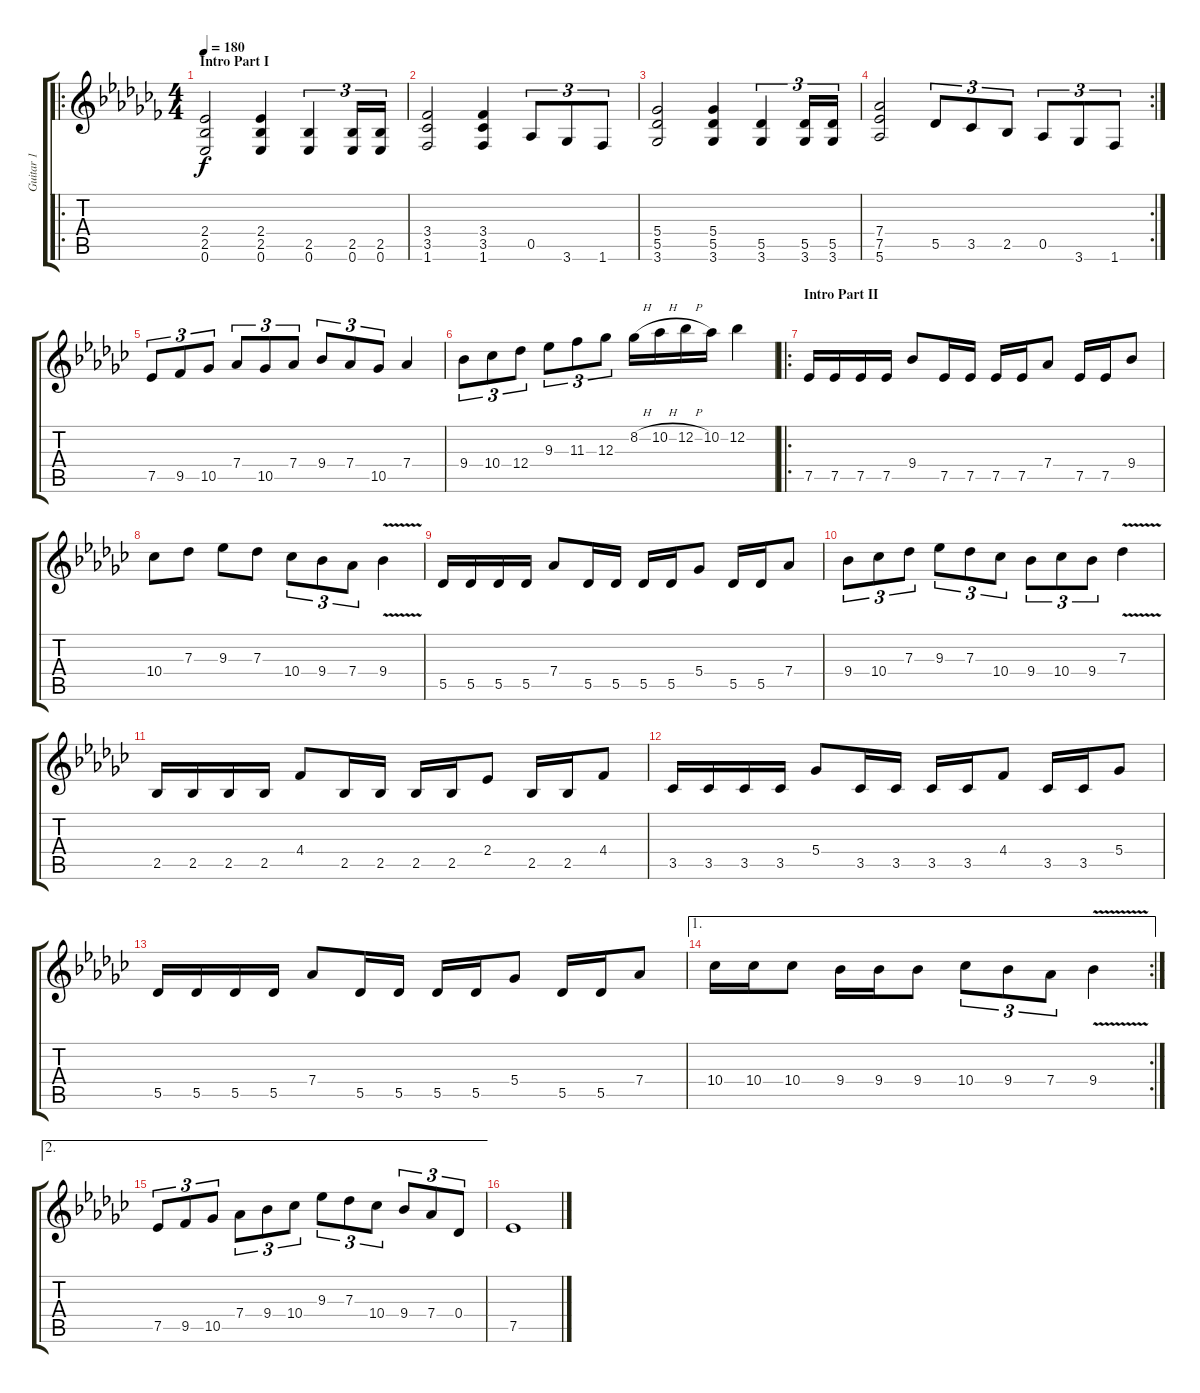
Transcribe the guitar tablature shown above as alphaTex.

\track ("Guitar 1" "Guitar 1") {instrument distortionguitar}
\staff {score tabs}
\tuning (Eb4 Bb3 Gb3 Db3 Ab2 Eb2) {hide}
\ro
\ts (4 4)
\section ("" "Intro Part I")
\tempo 180
\clef g2
\ks abminor
(2.4 2.5 0.6).2{dy f instrument distortionguitar} (2.4 2.5 0.6).4 (2.5 0.6).4{tu (3 2)} (2.5 0.6).16{tu (3 2)} (2.5 0.6).16{tu (3 2)} |
(3.4 3.5 1.6).2 (3.4 3.5 1.6).4 0.5.8{tu (3 2)} 3.6.8{tu (3 2)} 1.6.8{tu (3 2)} |
(5.4 5.5 3.6).2 (5.4 5.5 3.6).4 (5.5 3.6).4{tu (3 2)} (5.5 3.6).16{tu (3 2)} (5.5 3.6).16{tu (3 2)} |
\rc 2
(7.4 7.5 5.6).2 5.5.8{tu (3 2)} 3.5.8{tu (3 2)} 2.5.8{tu (3 2)} 0.5.8{tu (3 2)} 3.6.8{tu (3 2)} 1.6.8{tu (3 2)} |
\ks ebminor
7.5.8{tu (3 2)} 9.5.8{tu (3 2)} 10.5.8{tu (3 2)} 7.4.8{tu (3 2)} 10.5.8{tu (3 2)} 7.4.8{tu (3 2)} 9.4.8{tu (3 2)} 7.4.8{tu (3 2)} 10.5.8{tu (3 2)} 7.4.4 |
9.4.8{tu (3 2)} 10.4.8{tu (3 2)} 12.4.8{tu (3 2)} 9.3.8{tu (3 2)} 11.3.8{tu (3 2)} 12.3.8{tu (3 2)} 8.2{h}.16 10.2{h}.16 12.2{h}.16 10.2.16 12.2.4 |
\ro
\section ("" "Intro Part II")
7.5.16 7.5.16 7.5.16 7.5.16 9.4.8 7.5.16 7.5.16 7.5.16 7.5.16 7.4.8 7.5.16 7.5.16 9.4.8 |
10.4.8 7.3.8 9.3.8 7.3.8 10.4.8{tu (3 2)} 9.4.8{tu (3 2)} 7.4.8{tu (3 2)} 9.4{v}.4 |
5.5.16 5.5.16 5.5.16 5.5.16 7.4.8 5.5.16 5.5.16 5.5.16 5.5.16 5.4.8 5.5.16 5.5.16 7.4.8 |
9.4.8{tu (3 2)} 10.4.8{tu (3 2)} 7.3.8{tu (3 2)} 9.3.8{tu (3 2)} 7.3.8{tu (3 2)} 10.4.8{tu (3 2)} 9.4.8{tu (3 2)} 10.4.8{tu (3 2)} 9.4.8{tu (3 2)} 7.3{v}.4 |
2.5.16 2.5.16 2.5.16 2.5.16 4.4.8 2.5.16 2.5.16 2.5.16 2.5.16 2.4.8 2.5.16 2.5.16 4.4.8 |
3.5.16 3.5.16 3.5.16 3.5.16 5.4.8 3.5.16 3.5.16 3.5.16 3.5.16 4.4.8 3.5.16 3.5.16 5.4.8 |
5.5.16 5.5.16 5.5.16 5.5.16 7.4.8 5.5.16 5.5.16 5.5.16 5.5.16 5.4.8 5.5.16 5.5.16 7.4.8 |
\ae 1
\rc 2
10.4.16 10.4.16 10.4.8 9.4.16 9.4.16 9.4.8 10.4.8{tu (3 2)} 9.4.8{tu (3 2)} 7.4.8{tu (3 2)} 9.4{v}.4 |
\ae 2
7.5.8{tu (3 2)} 9.5.8{tu (3 2)} 10.5.8{tu (3 2)} 7.4.8{tu (3 2)} 9.4.8{tu (3 2)} 10.4.8{tu (3 2)} 9.3.8{tu (3 2)} 7.3.8{tu (3 2)} 10.4.8{tu (3 2)} 9.4.8{tu (3 2)} 7.4.8{tu (3 2)} 0.4.8{tu (3 2)} |
7.5.1
